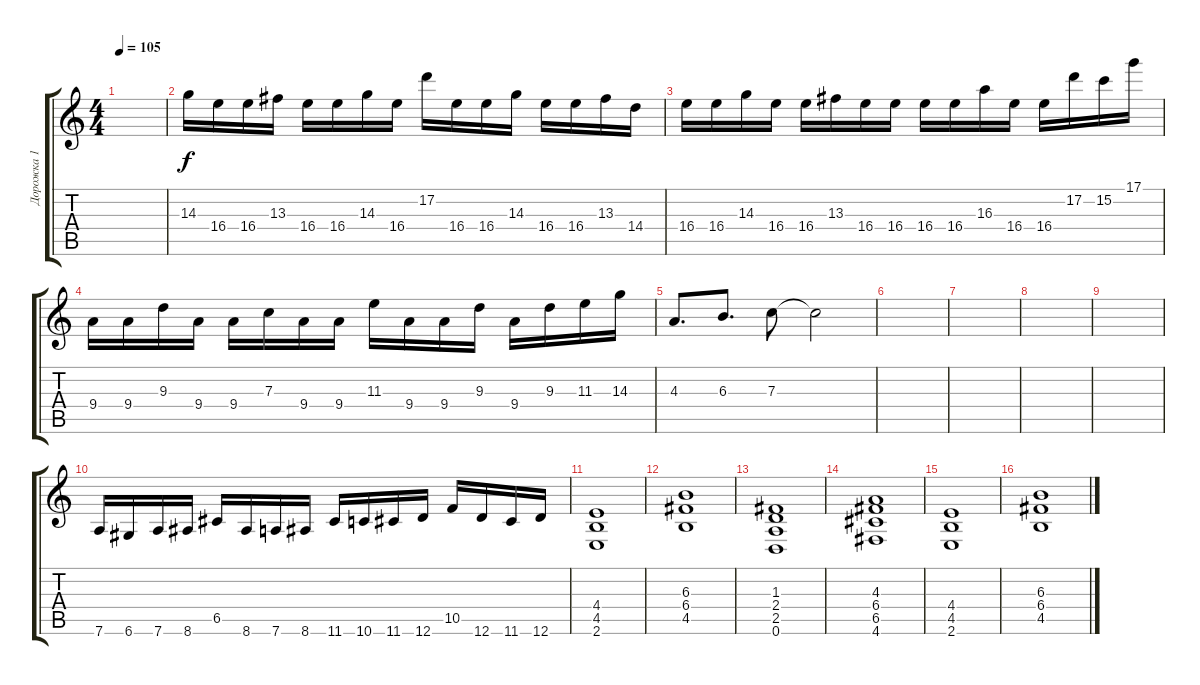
\track ("Дорожка 1" "Дорожка 1") {instrument distortionguitar}
\staff {score tabs}
\tuning (D4 A3 F3 C3 G2 D2) {hide}
\ts (4 4)
\tempo 105
\clef g2
\ks c
|
14.3.16 16.4.16 16.4.16 13.3.16 16.4.16 16.4.16 14.3.16 16.4.16 17.2.16 16.4.16 16.4.16 14.3.16 16.4.16 16.4.16 13.3.16 14.4.16 |
16.4.16 16.4.16 14.3.16 16.4.16 16.4.16 13.3.16 16.4.16 16.4.16 16.4.16 16.4.16 16.3.16 16.4.16 16.4.16 17.2.16 15.2.16 17.1.16 |
9.4.16 9.4.16 9.3.16 9.4.16 9.4.16 7.3.16 9.4.16 9.4.16 11.3.16 9.4.16 9.4.16 9.3.16 9.4.16 9.3.16 11.3.16 14.3.16 |
4.3.8{d} 6.3.8{d} 7.3.8 7.3{t}.2 |
|
|
|
|
7.6.16 6.6.16 7.6.16 8.6.16 6.5.16 8.6.16 7.6.16 8.6.16 11.6.16 10.6.16 11.6.16 12.6.16 10.5.16 12.6.16 11.6.16 12.6.16 |
(4.4 4.5 2.6).1 |
(6.3 6.4 4.5).1 |
(1.3 2.4 2.5 0.6).1 |
(4.3 6.4 6.5 4.6).1 |
(4.4 4.5 2.6).1 |
(6.3 6.4 4.5).1
